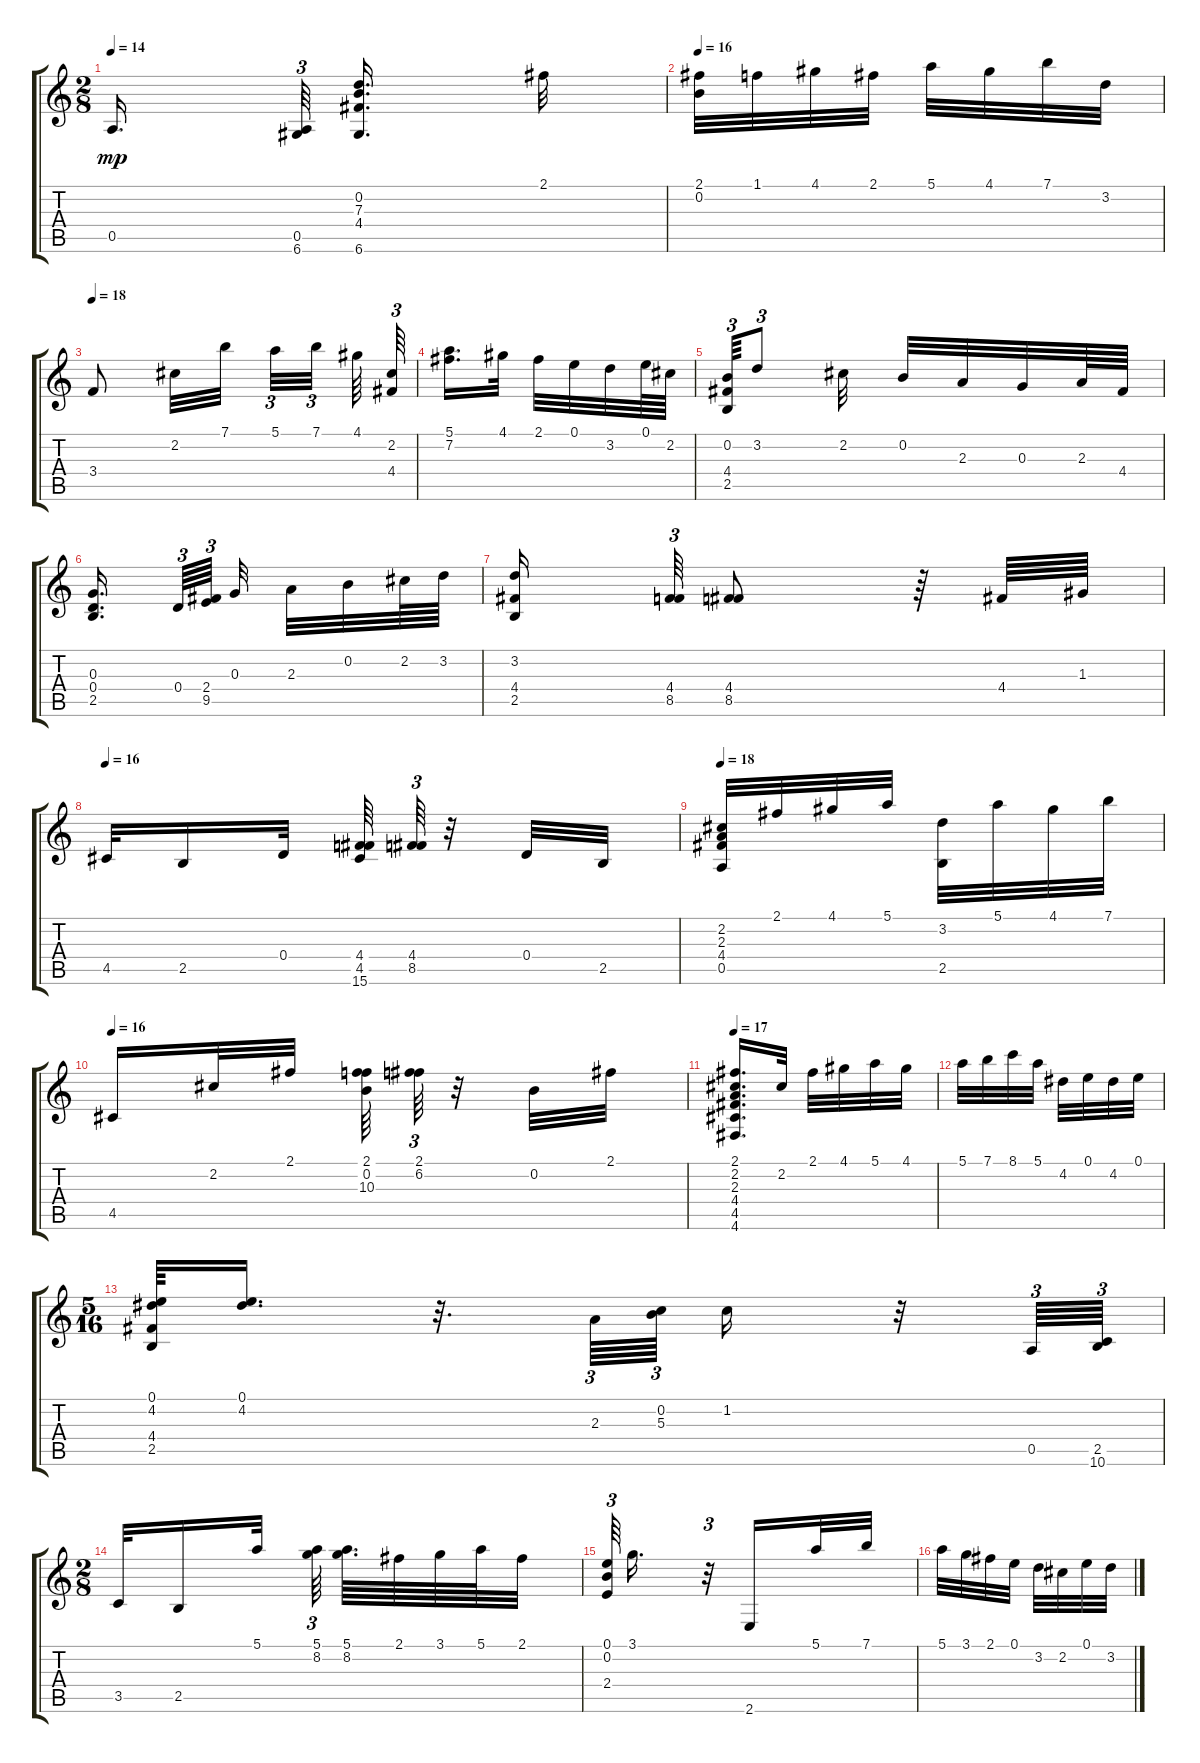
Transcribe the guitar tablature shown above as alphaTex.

\track "" {instrument acousticguitarnylon}
\staff {score tabs}
\tuning (E4 B3 G3 D3 A2 D2) {hide}
\ts (2 8)
\tempo 14
\clef g2
\ks c
0.5.16{d dy mp} (0.5 6.6).64{tu (3 2)} (0.2 7.3 4.4 6.6).16{d} 2.1.32 |
\tempo 16
(2.1 0.2).32 1.1.32 4.1.32 2.1.32 5.1.32 4.1.32 7.1.32 3.2.32 |
\tempo 18
3.4.8 2.2.32 7.1.32 5.1.32{tu (3 2)} 7.1.32{tu (3 2)} 4.1.64 (2.2 4.4).64{tu (3 2)} |
(5.1 7.2).16{d} 4.1.32 2.1.32 0.1.32 3.2.32 0.1.64 2.2.64 |
(0.2 4.4 2.5).64{tu (3 2)} 3.2.8{tu (3 2)} 2.2.32 0.2.32 2.3.32 0.3.32 2.3.64 4.4.64 |
(0.3 0.4 2.5).16{d} 0.4.64{tu (3 2)} (2.4 9.5).64{tu (3 2)} 0.3.32 2.3.32 0.2.32 2.2.64 3.2.64 |
(3.2 4.4 2.5).16 (4.4 8.5).64{tu (3 2)} (4.4 8.5).8 r.64 4.4.64 1.3.64 |
\tempo 16
4.5.32 2.5.16 0.4.32 (4.4 4.5 15.6).64 (4.4 8.5).64{tu (3 2)} r.32 0.4.32 2.5.32 |
\tempo 18
(2.2 2.3 4.4 0.5).32 2.1.32 4.1.32 5.1.32 (3.2 2.5).32 5.1.32 4.1.32 7.1.32 |
\tempo 16
4.5.16 2.2.32 2.1.32 (2.1 0.2 10.3).64 (2.1 6.2).64{tu (3 2)} r.32 0.2.32 2.1.32 |
\tempo 17
(2.1 2.2 2.3 4.4 4.5 4.6).16{d} 2.2.32 2.1.32 4.1.32 5.1.32 4.1.32 |
5.1.32 7.1.32 8.1.32 5.1.32 4.2.32 0.1.32 4.2.32 0.1.32 |
\ts (5 16)
(0.1 4.2 4.4 2.5).64 (0.1 4.2).16{d} r.32{d} 2.3.64{tu (3 2)} (0.2 5.3).64{tu (3 2)} 1.2.16 r.32 0.5.64{tu (3 2)} (2.5 10.6).64{tu (3 2)} |
\ts (2 8)
3.5.32 2.5.16 5.1.32 (5.1 8.2).64{tu (3 2)} (5.1 8.2).64{d} 2.1.64 3.1.64 5.1.64 2.1.32 |
(0.1 0.2 2.4).64{tu (3 2)} 3.1.16{d} r.32{tu (3 2)} 2.6.16 5.1.32 7.1.32 |
5.1.32 3.1.32 2.1.32 0.1.32 3.2.32 2.2.32 0.1.32 3.2.32
